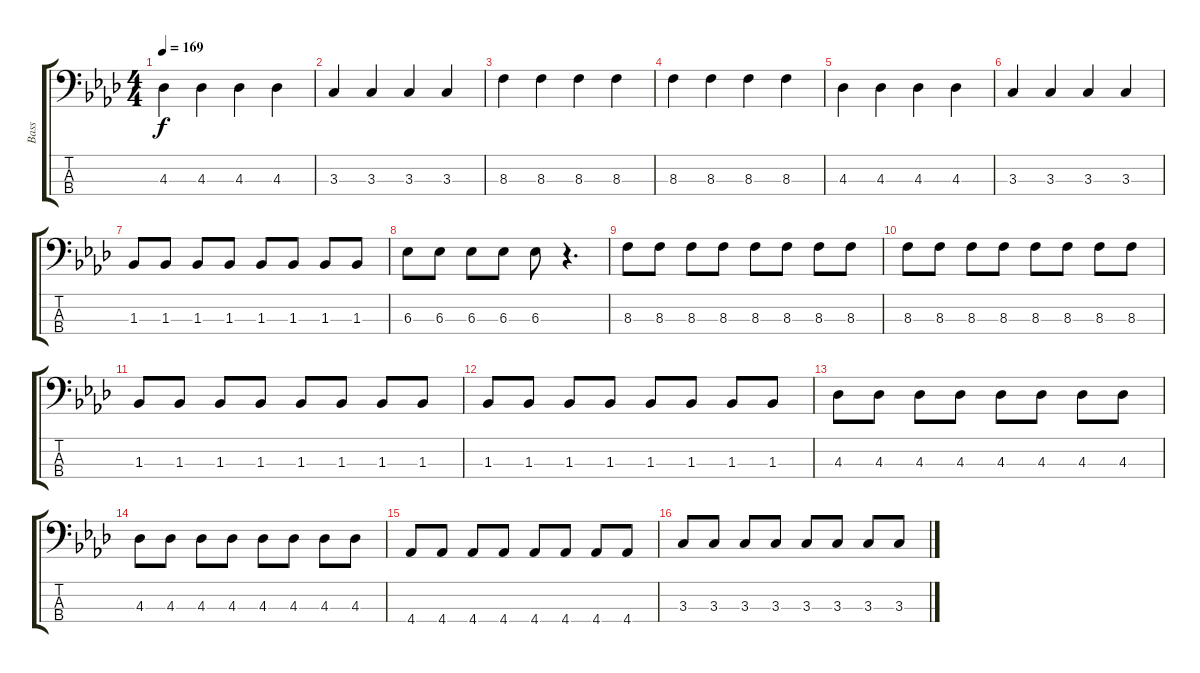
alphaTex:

\track ("Bass" "Bass") {instrument electricbasspick}
\staff {score tabs}
\tuning (G2 D2 A1 E1) {hide}
\ts (4 4)
\tempo 169
\clef f4
\ks fminor
4.3.4{dy f} 4.3.4 4.3.4 4.3.4 |
3.3.4 3.3.4 3.3.4 3.3.4 |
8.3.4 8.3.4 8.3.4 8.3.4 |
8.3.4 8.3.4 8.3.4 8.3.4 |
4.3.4 4.3.4 4.3.4 4.3.4 |
3.3.4 3.3.4 3.3.4 3.3.4 |
1.3.8 1.3.8 1.3.8 1.3.8 1.3.8 1.3.8 1.3.8 1.3.8 |
6.3.8 6.3.8 6.3.8 6.3.8 6.3.8 r.4{d} |
8.3.8 8.3.8 8.3.8 8.3.8 8.3.8 8.3.8 8.3.8 8.3.8 |
8.3.8 8.3.8 8.3.8 8.3.8 8.3.8 8.3.8 8.3.8 8.3.8 |
1.3.8 1.3.8 1.3.8 1.3.8 1.3.8 1.3.8 1.3.8 1.3.8 |
1.3.8 1.3.8 1.3.8 1.3.8 1.3.8 1.3.8 1.3.8 1.3.8 |
4.3.8 4.3.8 4.3.8 4.3.8 4.3.8 4.3.8 4.3.8 4.3.8 |
4.3.8 4.3.8 4.3.8 4.3.8 4.3.8 4.3.8 4.3.8 4.3.8 |
4.4.8 4.4.8 4.4.8 4.4.8 4.4.8 4.4.8 4.4.8 4.4.8 |
3.3.8 3.3.8 3.3.8 3.3.8 3.3.8 3.3.8 3.3.8 3.3.8
